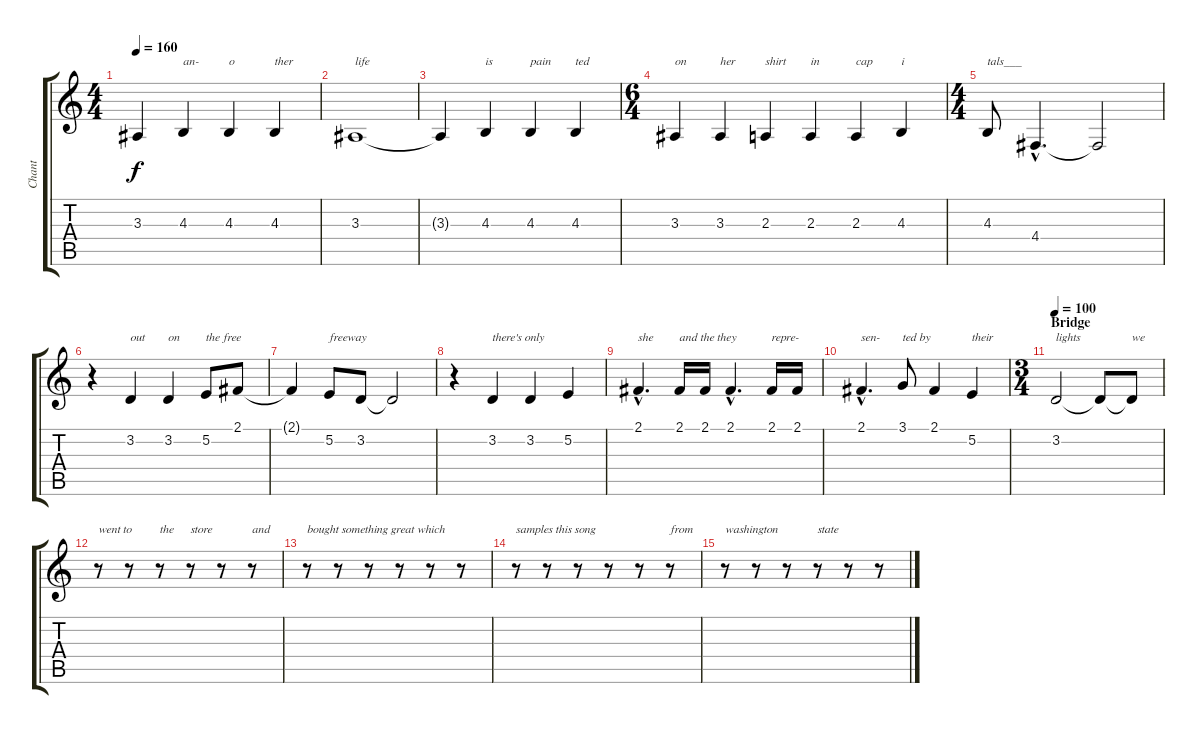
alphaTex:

\track ("Chant" "Chant") {instrument choiraahs}
\staff {score tabs}
\tuning (E4 B3 G3 D3 A2 E2) {hide}
\ts (4 4)
\tempo 160
\clef g2
\ks c
3.3{t}.4{dy f} 4.3.4{txt "an-"} 4.3.4{txt "o"} 4.3.4{txt "ther"} |
3.3.1{txt "life"} |
3.3{t}.4 4.3.4{txt "is"} 4.3.4{txt "pain"} 4.3.4{txt "ted"} |
\ts (6 4)
3.3.4{txt "on"} 3.3.4{txt "her"} 2.3.4{txt "shirt"} 2.3.4{txt "in"} 2.3.4{txt "cap"} 4.3.4{txt "i"} |
\ts (4 4)
4.3.8{txt "tals___"} 4.4{hac}.4{d} 4.4{t}.2 |
r.4 3.2.4{txt "out"} 3.2.4{txt "on"} 5.2.8{txt "the free"} 2.1.8 |
2.1{t}.4 5.2.8{txt "freeway"} 3.2.8 3.2{t}.2 |
r.4 3.2.4{txt "there's only"} 3.2.4 5.2.4 |
2.1{hac}.4{d txt "she"} 2.1.16{txt "and the they"} 2.1.16 2.1{hac}.4{d} 2.1.16{txt "repre-"} 2.1.16 |
2.1{hac}.4{d txt "sen-"} 3.1.8{txt "ted by"} 2.1.4 5.2.4{txt "their"} |
\ts (3 4)
\section ("" "Bridge")
\tempo 100
3.2.2{txt "lights"} 3.2{t}.8 3.2{t}.8{txt "we"} |
r.8{txt "went to"} r.8 r.8{txt "the"} r.8{txt "store"} r.8 r.8{txt "and"} |
r.8{txt "bought something great which"} r.8 r.8 r.8 r.8 r.8 |
r.8{txt "samples this song"} r.8 r.8 r.8 r.8 r.8{txt "from"} |
r.8{txt "washington"} r.8 r.8 r.8{txt "state"} r.8 r.8
